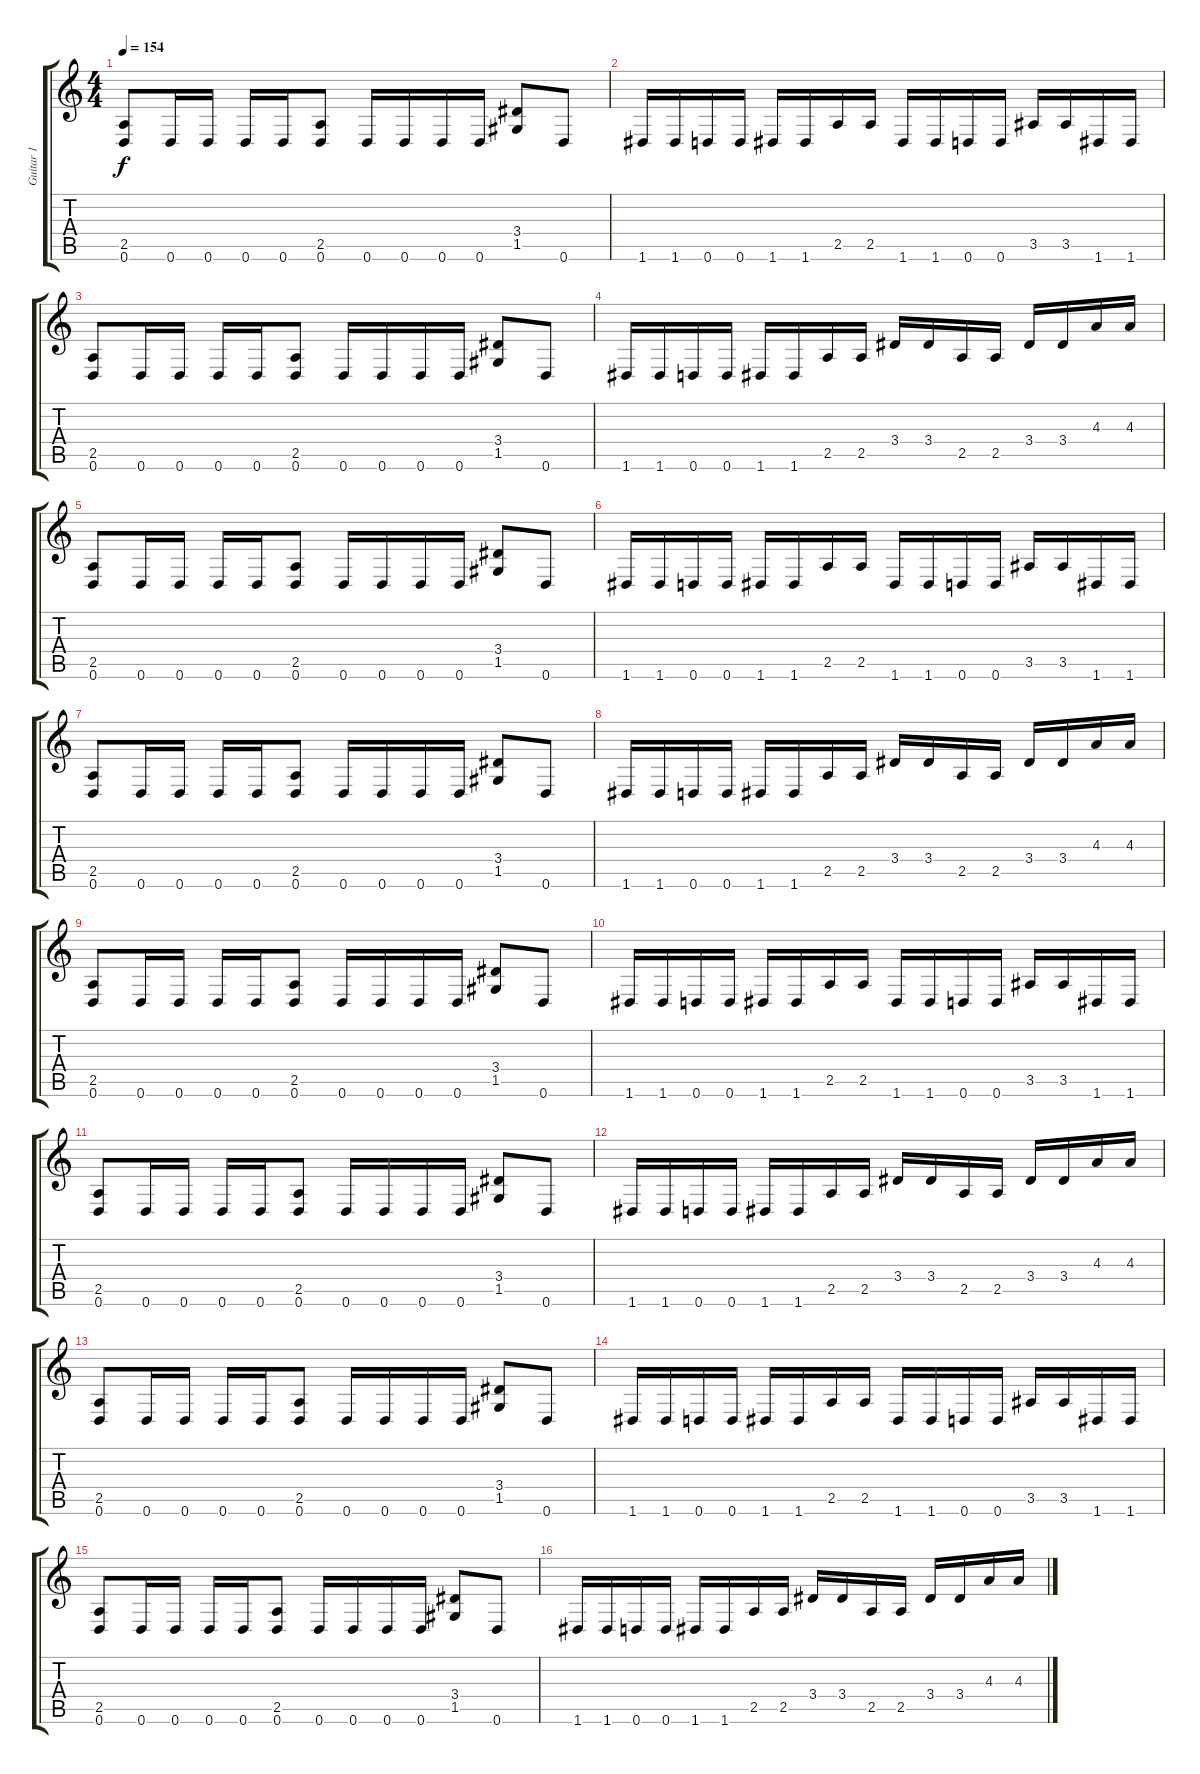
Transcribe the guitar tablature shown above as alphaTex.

\track ("Guitar 1" "Guitar 1") {instrument distortionguitar}
\staff {score tabs}
\tuning (D4 A3 F3 C3 G2 D2) {hide}
\ts (4 4)
\tempo 154
\clef g2
\ks c
(2.5 0.6).8{dy f instrument distortionguitar} 0.6.16 0.6.16 0.6.16 0.6.16 (2.5 0.6).8 0.6.16 0.6.16 0.6.16 0.6.16 (3.4 1.5).8 0.6.8 |
1.6.16 1.6.16 0.6.16 0.6.16 1.6.16 1.6.16 2.5.16 2.5.16 1.6.16 1.6.16 0.6.16 0.6.16 3.5.16 3.5.16 1.6.16 1.6.16 |
(2.5 0.6).8 0.6.16 0.6.16 0.6.16 0.6.16 (2.5 0.6).8 0.6.16 0.6.16 0.6.16 0.6.16 (3.4 1.5).8 0.6.8 |
1.6.16 1.6.16 0.6.16 0.6.16 1.6.16 1.6.16 2.5.16 2.5.16 3.4.16 3.4.16 2.5.16 2.5.16 3.4.16 3.4.16 4.3.16 4.3.16 |
(2.5 0.6).8 0.6.16 0.6.16 0.6.16 0.6.16 (2.5 0.6).8 0.6.16 0.6.16 0.6.16 0.6.16 (3.4 1.5).8 0.6.8 |
1.6.16 1.6.16 0.6.16 0.6.16 1.6.16 1.6.16 2.5.16 2.5.16 1.6.16 1.6.16 0.6.16 0.6.16 3.5.16 3.5.16 1.6.16 1.6.16 |
(2.5 0.6).8 0.6.16 0.6.16 0.6.16 0.6.16 (2.5 0.6).8 0.6.16 0.6.16 0.6.16 0.6.16 (3.4 1.5).8 0.6.8 |
1.6.16 1.6.16 0.6.16 0.6.16 1.6.16 1.6.16 2.5.16 2.5.16 3.4.16 3.4.16 2.5.16 2.5.16 3.4.16 3.4.16 4.3.16 4.3.16 |
(2.5 0.6).8 0.6.16 0.6.16 0.6.16 0.6.16 (2.5 0.6).8 0.6.16 0.6.16 0.6.16 0.6.16 (3.4 1.5).8 0.6.8 |
1.6.16 1.6.16 0.6.16 0.6.16 1.6.16 1.6.16 2.5.16 2.5.16 1.6.16 1.6.16 0.6.16 0.6.16 3.5.16 3.5.16 1.6.16 1.6.16 |
(2.5 0.6).8 0.6.16 0.6.16 0.6.16 0.6.16 (2.5 0.6).8 0.6.16 0.6.16 0.6.16 0.6.16 (3.4 1.5).8 0.6.8 |
1.6.16 1.6.16 0.6.16 0.6.16 1.6.16 1.6.16 2.5.16 2.5.16 3.4.16 3.4.16 2.5.16 2.5.16 3.4.16 3.4.16 4.3.16 4.3.16 |
(2.5 0.6).8 0.6.16 0.6.16 0.6.16 0.6.16 (2.5 0.6).8 0.6.16 0.6.16 0.6.16 0.6.16 (3.4 1.5).8 0.6.8 |
1.6.16 1.6.16 0.6.16 0.6.16 1.6.16 1.6.16 2.5.16 2.5.16 1.6.16 1.6.16 0.6.16 0.6.16 3.5.16 3.5.16 1.6.16 1.6.16 |
(2.5 0.6).8 0.6.16 0.6.16 0.6.16 0.6.16 (2.5 0.6).8 0.6.16 0.6.16 0.6.16 0.6.16 (3.4 1.5).8 0.6.8 |
1.6.16 1.6.16 0.6.16 0.6.16 1.6.16 1.6.16 2.5.16 2.5.16 3.4.16 3.4.16 2.5.16 2.5.16 3.4.16 3.4.16 4.3.16 4.3.16
